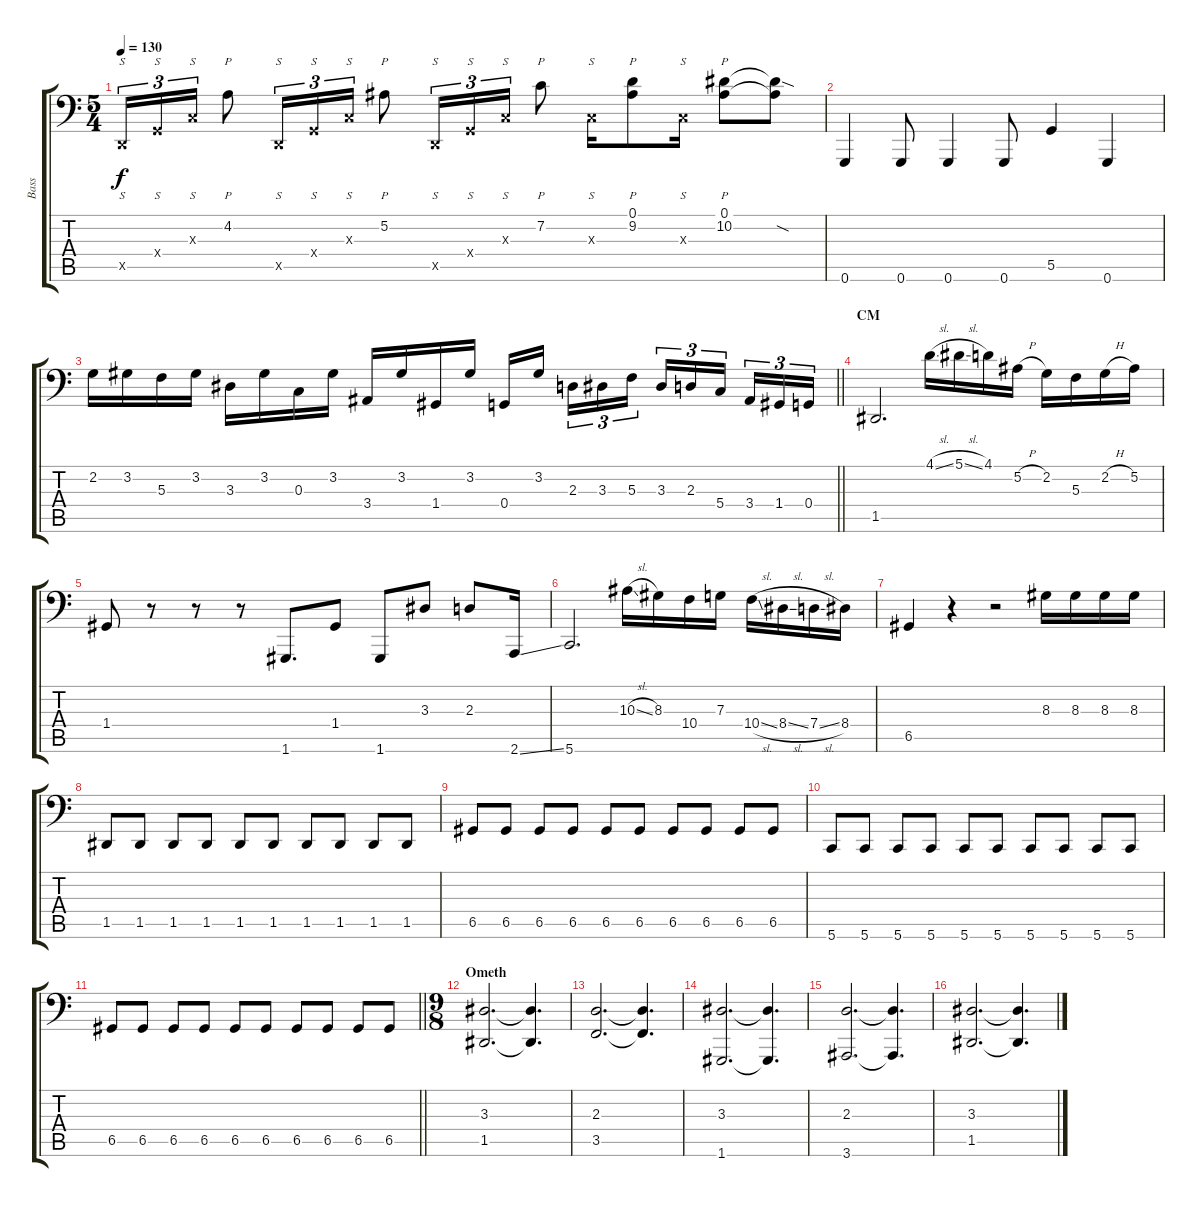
\track ("Bass" "Bass") {instrument electricbassfinger}
\staff {score tabs}
\tuning (Bb2 F2 C2 G1 D1 G0) {hide}
\ts (5 4)
\tempo 130
\clef f4
\ks c
0.5{x}.16{s tu (3 2) dy f instrument slapbass2} 0.4{x}.16{s tu (3 2)} 0.3{x}.16{s tu (3 2)} 4.2.8{p} 0.5{x}.16{s tu (3 2)} 0.4{x}.16{s tu (3 2)} 0.3{x}.16{s tu (3 2)} 5.2.8{p} 0.5{x}.16{s tu (3 2)} 0.4{x}.16{s tu (3 2)} 0.3{x}.16{s tu (3 2)} 7.2.8{p} 0.3{x}.16{s} (0.1 9.2).8{p} 0.3{x}.16{s} (0.1 10.2).8{p} (0.1{t} 10.2{sod t}).8 |
0.6.4{instrument electricbassfinger} 0.6.8 0.6.4 0.6.8 5.5.4 0.6.4 |
\barLineRight lightlight
2.2.16 3.2.16 5.3.16 3.2.16 3.3.16 3.2.16 0.3.16 3.2.16 3.4.16 3.2.16 1.4.16 3.2.16 0.4.16 3.2.16{beam splitsecondary} 2.3.16{tu (3 2)} 3.3.16{tu (3 2)} 5.3.16{tu (3 2)} 3.3.16{tu (3 2)} 2.3.16{tu (3 2)} 5.4.16{tu (3 2) beam splitsecondary} 3.4.16{tu (3 2)} 1.4.16{tu (3 2)} 0.4.16{tu (3 2)} |
\section ("" "CM")
1.5.2{d} 4.1{sl}.16 5.1{sl}.16 4.1.16 5.2{h}.16 2.2.16 5.3.16 2.2{h}.16 5.2.16 |
1.4.8 r.8 r.8 r.8 1.6.8{d} 1.4.8 1.6.8 3.3.8 2.3.8 2.6{ss}.16 |
5.6.2{d} 10.3{sl}.16 8.3.16 10.4.16 7.3.16 10.4{sl}.16 8.4{sl}.16 7.4{sl}.16 8.4.16 |
6.5.4 r.4 r.2 8.3.16 8.3.16 8.3.16 8.3.16 |
1.5.8 1.5.8 1.5.8 1.5.8 1.5.8 1.5.8 1.5.8 1.5.8 1.5.8 1.5.8 |
6.5.8 6.5.8 6.5.8 6.5.8 6.5.8 6.5.8 6.5.8 6.5.8 6.5.8 6.5.8 |
5.6.8 5.6.8 5.6.8 5.6.8 5.6.8 5.6.8 5.6.8 5.6.8 5.6.8 5.6.8 |
\barLineRight lightlight
6.5.8 6.5.8 6.5.8 6.5.8 6.5.8 6.5.8 6.5.8 6.5.8 6.5.8 6.5.8 |
\ts (9 8)
\section ("" "Ometh")
(3.3 1.5).2{d volume 13 instrument lead5charang} (3.3{t} 1.5{t}).4{d} |
(2.3 3.5).2{d} (2.3{t} 3.5{t}).4{d} |
(3.3 1.6).2{d} (3.3{t} 1.6{t}).4{d} |
(2.3 3.6).2{d} (2.3{t} 3.6{t}).4{d} |
(3.3 1.5).2{d} (3.3{t} 1.5{t}).4{d}
